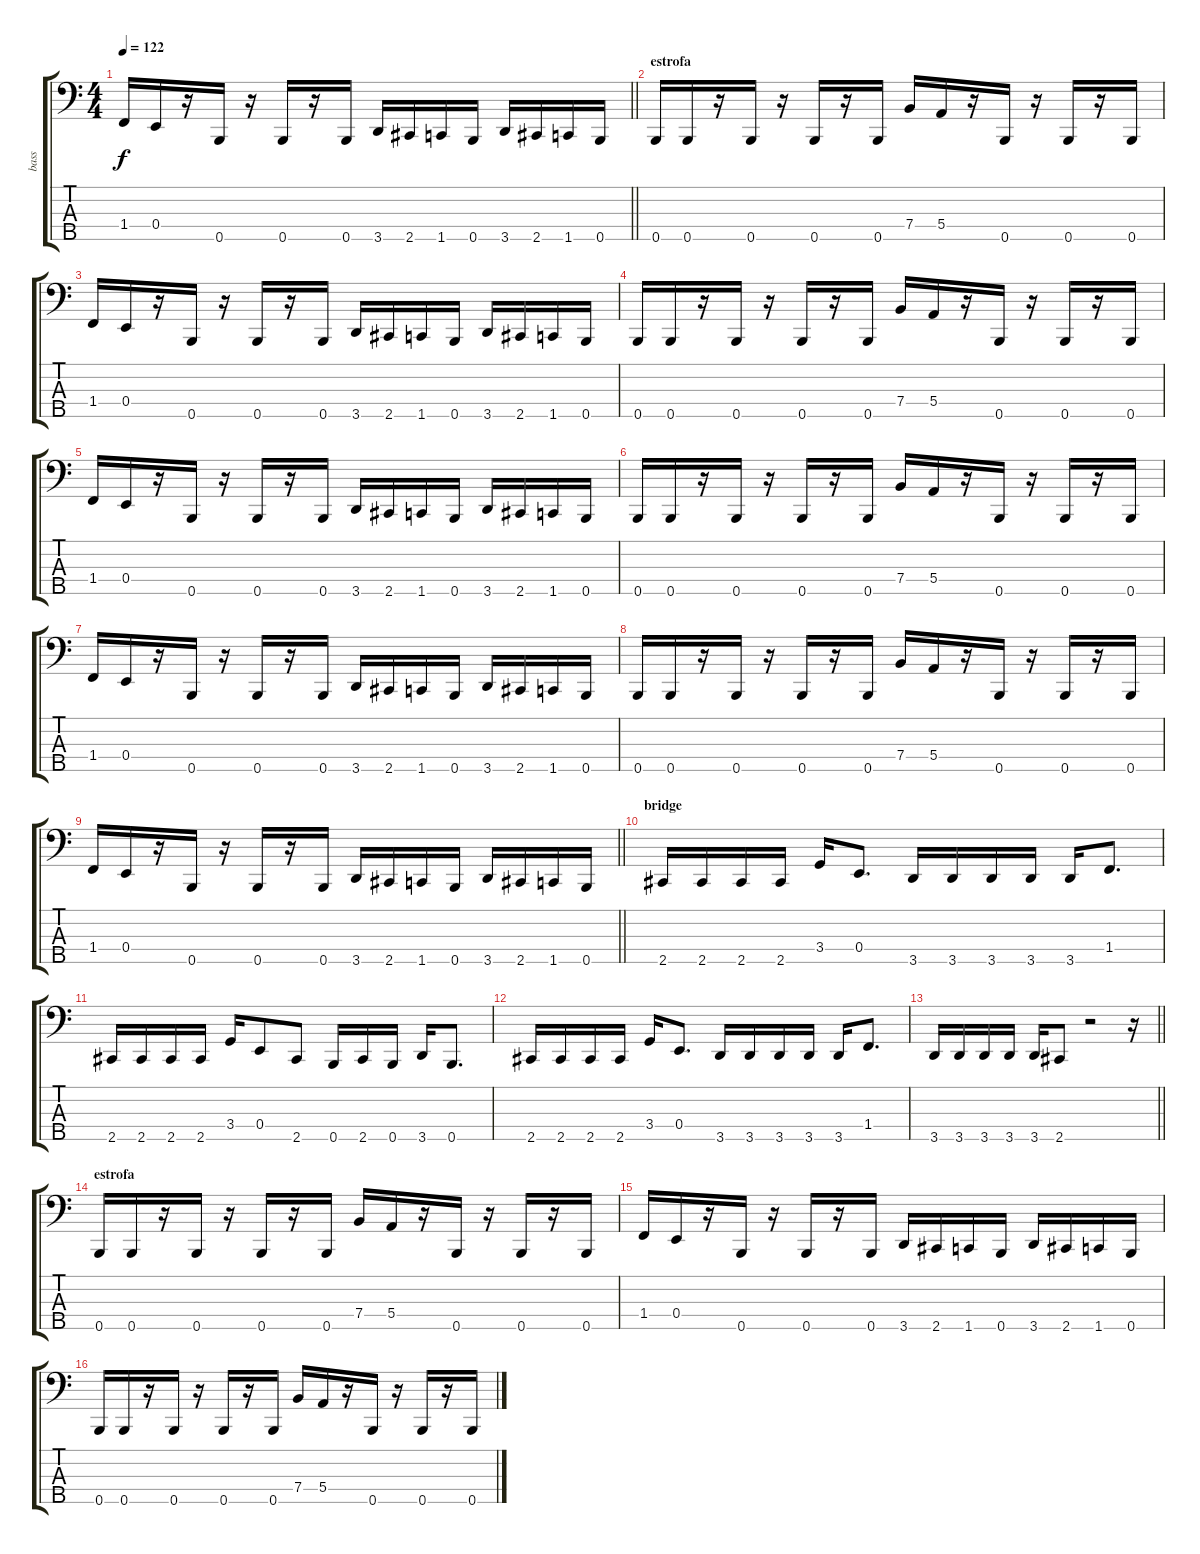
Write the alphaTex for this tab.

\track ("bass" "bass") {instrument electricbasspick}
\staff {score tabs}
\tuning (G2 D2 A1 E1 B0) {hide}
\ts (4 4)
\tempo 122
\clef f4
\barLineRight lightlight
\ks c
1.4.16{dy f} 0.4.16 r.16 0.5.16 r.16 0.5.16 r.16 0.5.16 3.5.16 2.5.16 1.5.16 0.5.16 3.5.16 2.5.16 1.5.16 0.5.16 |
\section ("" "estrofa")
0.5.16 0.5.16 r.16 0.5.16 r.16 0.5.16 r.16 0.5.16 7.4.16 5.4.16 r.16 0.5.16 r.16 0.5.16 r.16 0.5.16 |
1.4.16 0.4.16 r.16 0.5.16 r.16 0.5.16 r.16 0.5.16 3.5.16 2.5.16 1.5.16 0.5.16 3.5.16 2.5.16 1.5.16 0.5.16 |
0.5.16 0.5.16 r.16 0.5.16 r.16 0.5.16 r.16 0.5.16 7.4.16 5.4.16 r.16 0.5.16 r.16 0.5.16 r.16 0.5.16 |
1.4.16 0.4.16 r.16 0.5.16 r.16 0.5.16 r.16 0.5.16 3.5.16 2.5.16 1.5.16 0.5.16 3.5.16 2.5.16 1.5.16 0.5.16 |
0.5.16 0.5.16 r.16 0.5.16 r.16 0.5.16 r.16 0.5.16 7.4.16 5.4.16 r.16 0.5.16 r.16 0.5.16 r.16 0.5.16 |
1.4.16 0.4.16 r.16 0.5.16 r.16 0.5.16 r.16 0.5.16 3.5.16 2.5.16 1.5.16 0.5.16 3.5.16 2.5.16 1.5.16 0.5.16 |
0.5.16 0.5.16 r.16 0.5.16 r.16 0.5.16 r.16 0.5.16 7.4.16 5.4.16 r.16 0.5.16 r.16 0.5.16 r.16 0.5.16 |
\barLineRight lightlight
1.4.16 0.4.16 r.16 0.5.16 r.16 0.5.16 r.16 0.5.16 3.5.16 2.5.16 1.5.16 0.5.16 3.5.16 2.5.16 1.5.16 0.5.16 |
\section ("" "bridge")
2.5.16 2.5.16 2.5.16 2.5.16 3.4.16 0.4.8{d} 3.5.16 3.5.16 3.5.16 3.5.16 3.5.16 1.4.8{d} |
2.5.16 2.5.16 2.5.16 2.5.16 3.4.16 0.4.8 2.5.8 0.5.16 2.5.16 0.5.16 3.5.16 0.5.8{d} |
2.5.16 2.5.16 2.5.16 2.5.16 3.4.16 0.4.8{d} 3.5.16 3.5.16 3.5.16 3.5.16 3.5.16 1.4.8{d} |
\barLineRight lightlight
3.5.16 3.5.16 3.5.16 3.5.16 3.5.16 2.5.8 r.2 r.16 |
\section ("" "estrofa")
0.5.16 0.5.16 r.16 0.5.16 r.16 0.5.16 r.16 0.5.16 7.4.16 5.4.16 r.16 0.5.16 r.16 0.5.16 r.16 0.5.16 |
1.4.16 0.4.16 r.16 0.5.16 r.16 0.5.16 r.16 0.5.16 3.5.16 2.5.16 1.5.16 0.5.16 3.5.16 2.5.16 1.5.16 0.5.16 |
0.5.16 0.5.16 r.16 0.5.16 r.16 0.5.16 r.16 0.5.16 7.4.16 5.4.16 r.16 0.5.16 r.16 0.5.16 r.16 0.5.16
